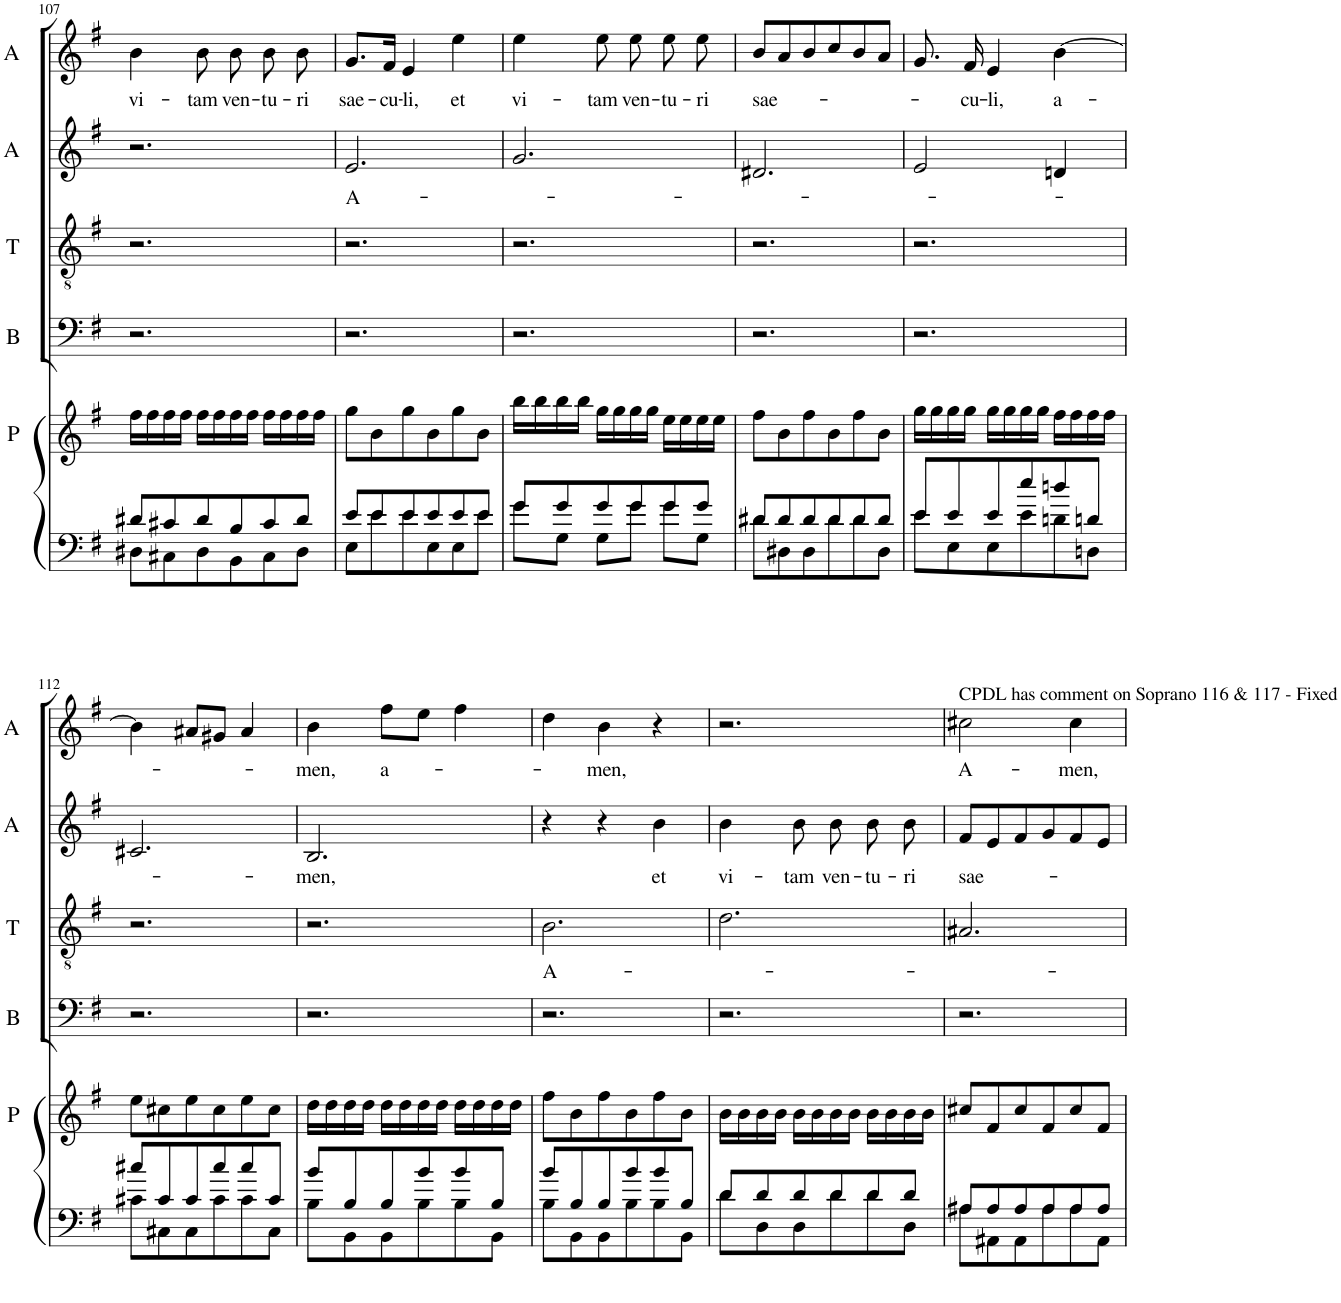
**kern	**kern	**kern	**kern	**text	**kern	**text	**kern	**text
*part6	*part5	*part4	*part3	*part3	*part2	*part2	*part1	*part1
*staff6	*staff5	*staff4	*staff3	*staff3	*staff2	*staff2	*staff1	*staff1
*I"Piano Bass	*I"Piano	*I"Bass	*I"Tenor	*	*I"Alto	*	*I"Soprano	*
*	*I'P	*I'B	*I'T	*	*I'A	*	*	*
!!LO:PB:g=z
*clefF4	*clefG2	*clefF4	*clefGv2	*	*clefG2	*	*clefG2	*
*k[f#]	*k[f#]	*k[f#]	*k[f#]	*	*k[f#]	*	*k[f#]	*
*G:	*G:	*G:	*G:	*	*G:	*	*G:	*
*M3/4	*M3/4	*M3/4	*M3/4	*	*M3/4	*	*M3/4	*
=107	=107	=107	=107	=107	=107	=107	=107	=107
*^	*	*	*	*	*	*	*	*
!	!	!	!	!	!	!	!	!	!LO:LY:b
8d#X/L	8D#X\L	16ff#\LL	2.r	2.r	.	2.r	.	4b\	vi-
.	.	16ff#\	.	.	.	.	.	.	.
8c#X/	8C#X\	16ff#\	.	.	.	.	.	.	.
.	.	16ff#\JJ	.	.	.	.	.	.	.
!	!	!	!	!	!	!	!	!	!LO:LY:b
8d#/	8D#\	16ff#\LL	.	.	.	.	.	8b\	-tam
.	.	16ff#\	.	.	.	.	.	.	.
!	!	!	!	!	!	!	!	!	!LO:LY:b
8B/	8BB\	16ff#\	.	.	.	.	.	8b\	ven-
.	.	16ff#\JJ	.	.	.	.	.	.	.
!	!	!	!	!	!	!	!	!	!LO:LY:b
8c#/	8C#\	16ff#\LL	.	.	.	.	.	8b\	-tu-
.	.	16ff#\	.	.	.	.	.	.	.
!	!	!	!	!	!	!	!	!	!LO:LY:b
8d#/J	8D#\J	16ff#\	.	.	.	.	.	8b\	-ri
.	.	16ff#\JJ	.	.	.	.	.	.	.
=108	=108	=108	=108	=108	=108	=108	=108	=108	=108
!	!	!	!	!	!	!	!LO:LY:b	!	!LO:LY:b
8e/L	8E\L	8gg\L	2.r	2.r	.	2.e/	A-	8.g/L	sae-
8e/	8e\	8b\	.	.	.	.	.	.	.
!	!	!	!	!	!	!	!	!	!LO:LY:b
.	.	.	.	.	.	.	.	16f#/Jk	-cu-
!	!	!	!	!	!	!	!	!	!LO:LY:b
8e/	8e\	8gg\	.	.	.	.	.	4e/	-li,
8e/	8E\	8b\	.	.	.	.	.	.	.
!	!	!	!	!	!	!	!	!	!LO:LY:b
8e/	8E\	8gg\	.	.	.	.	.	4ee\	et
8e/J	8e\J	8b\J	.	.	.	.	.	.	.
=109	=109	=109	=109	=109	=109	=109	=109	=109	=109
!	!	!	!	!	!	!	!	!	!LO:LY:b
8g/L	8g\L	16bb\LL	2.r	2.r	.	2.g/	.	4ee\	vi-
.	.	16bb\	.	.	.	.	.	.	.
8g/	8G\J	16bb\	.	.	.	.	.	.	.
.	.	16bb\JJ	.	.	.	.	.	.	.
!	!	!	!	!	!	!	!	!	!LO:LY:b
8g/	8G\L	16gg\LL	.	.	.	.	.	8ee\	-tam
.	.	16gg\	.	.	.	.	.	.	.
!	!	!	!	!	!	!	!	!	!LO:LY:b
8g/	8g\J	16gg\	.	.	.	.	.	8ee\	ven-
.	.	16gg\JJ	.	.	.	.	.	.	.
!	!	!	!	!	!	!	!	!	!LO:LY:b
8g/	8g\L	16ee\LL	.	.	.	.	.	8ee\	-tu-
.	.	16ee\	.	.	.	.	.	.	.
!	!	!	!	!	!	!	!	!	!LO:LY:b
8g/J	8G\J	16ee\	.	.	.	.	.	8ee\	-ri
.	.	16ee\JJ	.	.	.	.	.	.	.
=110	=110	=110	=110	=110	=110	=110	=110	=110	=110
!	!	!	!	!	!	!	!	!	!LO:LY:b
8d#X/L	8d#\L	8ff#\L	2.r	2.r	.	2.d#X/	.	8b/L	sae-
8d#/	8D#X\	8b\	.	.	.	.	.	8a/	.
8d#/	8D#\	8ff#\	.	.	.	.	.	8b/	.
8d#/	8d#\	8b\	.	.	.	.	.	8cc/	.
8d#/	8d#\	8ff#\	.	.	.	.	.	8b/	.
8d#/J	8D#\J	8b\J	.	.	.	.	.	8a/J	.
=111	=111	=111	=111	=111	=111	=111	=111	=111	=111
8e/L	8e\L	16gg\LL	2.r	2.r	.	2e/	.	8.g/	.
.	.	16gg\	.	.	.	.	.	.	.
8e/	8E\	16gg\	.	.	.	.	.	.	.
!	!	!	!	!	!	!	!	!	!LO:LY:b
.	.	16gg\JJ	.	.	.	.	.	16f#/	-cu-
!	!	!	!	!	!	!	!	!	!LO:LY:b
8e/	8E\	16gg\LL	.	.	.	.	.	4e/	-li,
.	.	16gg\	.	.	.	.	.	.	.
8ee/	8e\	16gg\	.	.	.	.	.	.	.
.	.	16gg\JJ	.	.	.	.	.	.	.
!	!	!	!	!	!	!	!	!	!LO:LY:b
8ddn/	8dn\	16ff#\LL	.	.	.	4dn/	.	[4b\	a-
.	.	16ff#\	.	.	.	.	.	.	.
8dn/J	8Dn\J	16ff#\	.	.	.	.	.	.	.
.	.	16ff#\JJ	.	.	.	.	.	.	.
!!LO:LB:g=z
=112	=112	=112	=112	=112	=112	=112	=112	=112	=112
8cc#X/L	8c#X\L	8ee\L	2.r	2.r	.	2.c#X/	.	4b\]	.
8c#/	8C#X\	8cc#X\	.	.	.	.	.	.	.
8c#/	8C#\	8ee\	.	.	.	.	.	8a#X/L	.
8cc#/	8c#\	8cc#\	.	.	.	.	.	8g#X/J	.
8cc#/	8c#\	8ee\	.	.	.	.	.	4a#/	.
8c#/J	8C#\J	8cc#\J	.	.	.	.	.	.	.
=113	=113	=113	=113	=113	=113	=113	=113	=113	=113
!	!	!	!	!	!	!	!LO:LY:b	!	!LO:LY:b
8b/L	8B\L	16dd\LL	2.r	2.r	.	2.B/	-men,	4b\	-men,
.	.	16dd\	.	.	.	.	.	.	.
8B/	8BB\	16dd\	.	.	.	.	.	.	.
.	.	16dd\JJ	.	.	.	.	.	.	.
!	!	!	!	!	!	!	!	!	!LO:LY:b
8B/	8BB\	16dd\LL	.	.	.	.	.	8ff#\L	a-
.	.	16dd\	.	.	.	.	.	.	.
8b/	8B\	16dd\	.	.	.	.	.	8ee\J	.
.	.	16dd\JJ	.	.	.	.	.	.	.
8b/	8B\	16dd\LL	.	.	.	.	.	4ff#\	.
.	.	16dd\	.	.	.	.	.	.	.
8B/J	8BB\J	16dd\	.	.	.	.	.	.	.
.	.	16dd\JJ	.	.	.	.	.	.	.
=114	=114	=114	=114	=114	=114	=114	=114	=114	=114
!	!	!	!	!	!LO:LY:b	!	!	!	!
8b/L	8B\L	8ff#\L	2.r	2.B\	A-	4r	.	4dd\	.
8B/	8BB\	8b\	.	.	.	.	.	.	.
!	!	!	!	!	!	!	!	!	!LO:LY:b
8B/	8BB\	8ff#\	.	.	.	4r	.	4b\	-men,
8b/	8B\	8b\	.	.	.	.	.	.	.
!	!	!	!	!	!	!	!LO:LY:b	!	!
8b/	8B\	8ff#\	.	.	.	4b\	et	4r	.
8B/J	8BB\J	8b\J	.	.	.	.	.	.	.
=115	=115	=115	=115	=115	=115	=115	=115	=115	=115
!	!	!	!	!	!	!	!LO:LY:b	!	!
8d/L	8d\L	16b\LL	2.r	2.d\	.	4b\	vi-	2.r	.
.	.	16b\	.	.	.	.	.	.	.
8d/	8D\	16b\	.	.	.	.	.	.	.
.	.	16b\JJ	.	.	.	.	.	.	.
!	!	!	!	!	!	!	!LO:LY:b	!	!
8d/	8D\	16b\LL	.	.	.	8b\	-tam	.	.
.	.	16b\	.	.	.	.	.	.	.
!	!	!	!	!	!	!	!LO:LY:b	!	!
8d/	8d\	16b\	.	.	.	8b\	ven-	.	.
.	.	16b\JJ	.	.	.	.	.	.	.
!	!	!	!	!	!	!	!LO:LY:b	!	!
8d/	8d\	16b\LL	.	.	.	8b\	-tu-	.	.
.	.	16b\	.	.	.	.	.	.	.
!	!	!	!	!	!	!	!LO:LY:b	!	!
8d/J	8D\J	16b\	.	.	.	8b\	-ri	.	.
.	.	16b\JJ	.	.	.	.	.	.	.
=116	=116	=116	=116	=116	=116	=116	=116	=116	=116
!	!	!	!	!	!	!	!	!LO:TX:a:t=CPDL has comment on Soprano 116 & 117 - Fixed	!
!	!	!	!	!	!	!	!LO:LY:b	!	!LO:LY:b
8A#X/L	8A#\L	8cc#X/L	2.r	2.A#X/	.	8f#/L	sae-	2cc#X\	A-
8A#/	8AA#X\	8f#/	.	.	.	8e/	.	.	.
8A#/	8AA#\	8cc#/	.	.	.	8f#/	.	.	.
8A#/	8A#\	8f#/	.	.	.	8g/	.	.	.
!	!	!	!	!	!	!	!	!	!LO:LY:b
8A#/	8A#\	8cc#/	.	.	.	8f#/	.	4cc#\	-men,
8A#/J	8AA#\J	8f#/J	.	.	.	8e/J	.	.	.
*v	*v	*	*	*	*	*	*	*	*
=	=	=	=	=	=	=	=	=
*-	*-	*-	*-	*-	*-	*-	*-	*-
